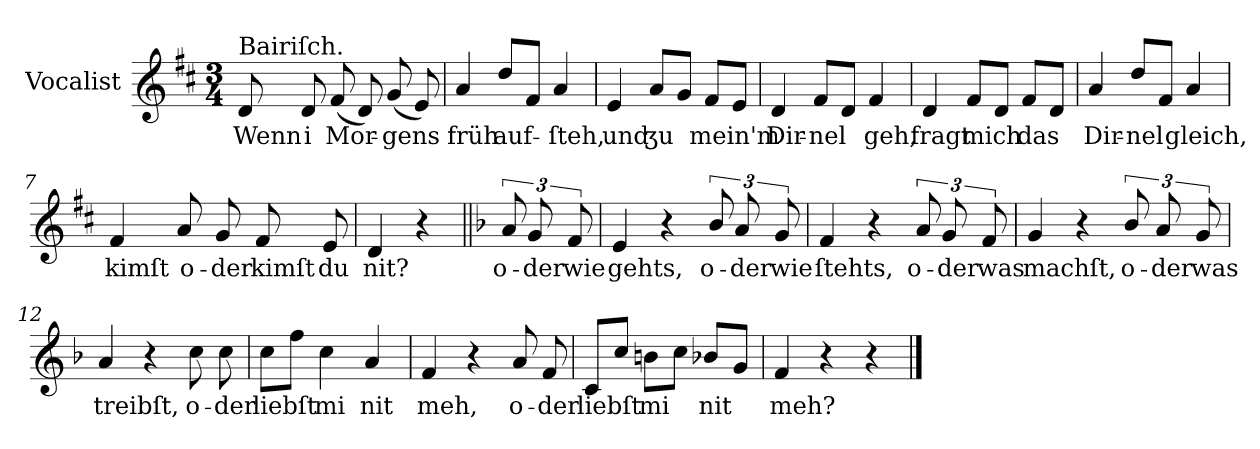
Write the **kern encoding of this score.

**kern	**text
*part1	*part1
*staff1	*staff1
*I"Vocalist	*
*k[f#c#]	*
*D:	*
*M3/4	*
=1	=1
!LO:TX:a:t=Bairiſch.	!
8d	Wenn
8d	i
(8f#	Mor-
8d)	.
(8g	-gens
8e)	.
=2	=2
4a	früh
8ddL	auf-
8f#J	.
4a	-ſteh,
=3	=3
4e	und
8aL	ʒu
8gJ	.
8f#L	mein'm
8eJ	.
=4	=4
4d	Dir-
8f#L	-nel
8dJ	.
4f#	geh,
=5	=5
4d	fragt
8f#L	mich
8dJ	.
8f#L	das
8dJ	.
=6	=6
4a	Dir-
8ddL	-nel
8f#J	.
4a	gleich,
=7	=7
4f#	kimſt
8a	o-
8g	-der
8f#	kimſt
8e	du
=8	=8
4d	nit?
4r	.
=||	=||
*k[b-]	*
12a	o-
12g	-der
12f	wie
=9	=9
4e	gehts,
4r	.
12b-/	o-
12a	-der
12g	wie
=10	=10
4f	ſtehts,
4r	.
12a	o-
12g	-der
12f	was
=11	=11
4g	machſt,
4r	.
12b-/	o-
12a	-der
12g	was
=12	=12
4a	treibſt,
4r	.
8cc	o-
8cc	-der
=13	=13
8ccL	liebſt
8ffJ	.
4cc	mi
4a	nit
=14	=14
4f	meh,
4r	.
8a	o-
8f	-der
=15	=15
8cL	liebſt
8ccJ	.
8bnL	mi
8ccJ	.
8b-XL	nit
8gJ	.
=16	=16
4f	meh?
4r	.
4r	.
==	==
*-	*-
